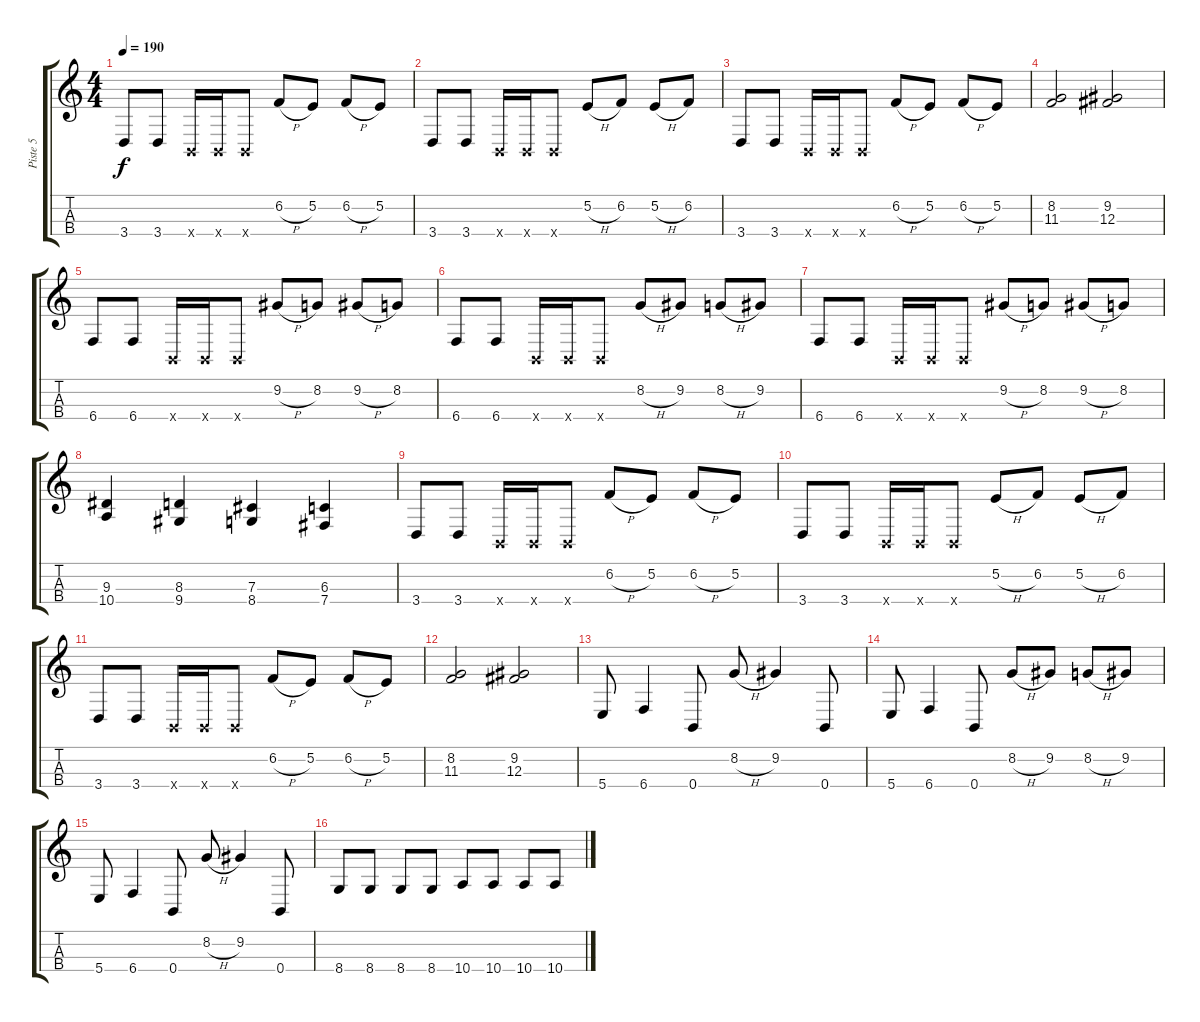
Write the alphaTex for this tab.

\track ("Piste 5" "Piste 5") {instrument electricbasspick}
\staff {score tabs}
\tuning (E3 B2 Gb2 B1) {hide}
\ts (4 4)
\tempo 190
\clef g2
\ks c
3.4.8{dy f} 3.4.8 0.4{x}.16 0.4{x}.16 0.4{x}.8 6.2{h}.8 5.2.8 6.2{h}.8 5.2.8 |
3.4.8 3.4.8 0.4{x}.16 0.4{x}.16 0.4{x}.8 5.2{h}.8 6.2.8 5.2{h}.8 6.2.8 |
3.4.8 3.4.8 0.4{x}.16 0.4{x}.16 0.4{x}.8 6.2{h}.8 5.2.8 6.2{h}.8 5.2.8 |
(8.2 11.3).2 (9.2 12.3).2 |
6.4.8 6.4.8 0.4{x}.16 0.4{x}.16 0.4{x}.8 9.2{h}.8 8.2.8 9.2{h}.8 8.2.8 |
6.4.8 6.4.8 0.4{x}.16 0.4{x}.16 0.4{x}.8 8.2{h}.8 9.2.8 8.2{h}.8 9.2.8 |
6.4.8 6.4.8 0.4{x}.16 0.4{x}.16 0.4{x}.8 9.2{h}.8 8.2.8 9.2{h}.8 8.2.8 |
(9.3 10.4).4 (8.3 9.4).4 (7.3 8.4).4 (6.3 7.4).4 |
3.4.8 3.4.8 0.4{x}.16 0.4{x}.16 0.4{x}.8 6.2{h}.8 5.2.8 6.2{h}.8 5.2.8 |
3.4.8 3.4.8 0.4{x}.16 0.4{x}.16 0.4{x}.8 5.2{h}.8 6.2.8 5.2{h}.8 6.2.8 |
3.4.8 3.4.8 0.4{x}.16 0.4{x}.16 0.4{x}.8 6.2{h}.8 5.2.8 6.2{h}.8 5.2.8 |
(8.2 11.3).2 (9.2 12.3).2 |
5.4.8 6.4.4 0.4.8 8.2{h}.8 9.2.4 0.4.8 |
5.4.8 6.4.4 0.4.8 8.2{h}.8 9.2.8 8.2{h}.8 9.2.8 |
5.4.8 6.4.4 0.4.8 8.2{h}.8 9.2.4 0.4.8 |
8.4.8 8.4.8 8.4.8 8.4.8 10.4.8 10.4.8 10.4.8 10.4.8
